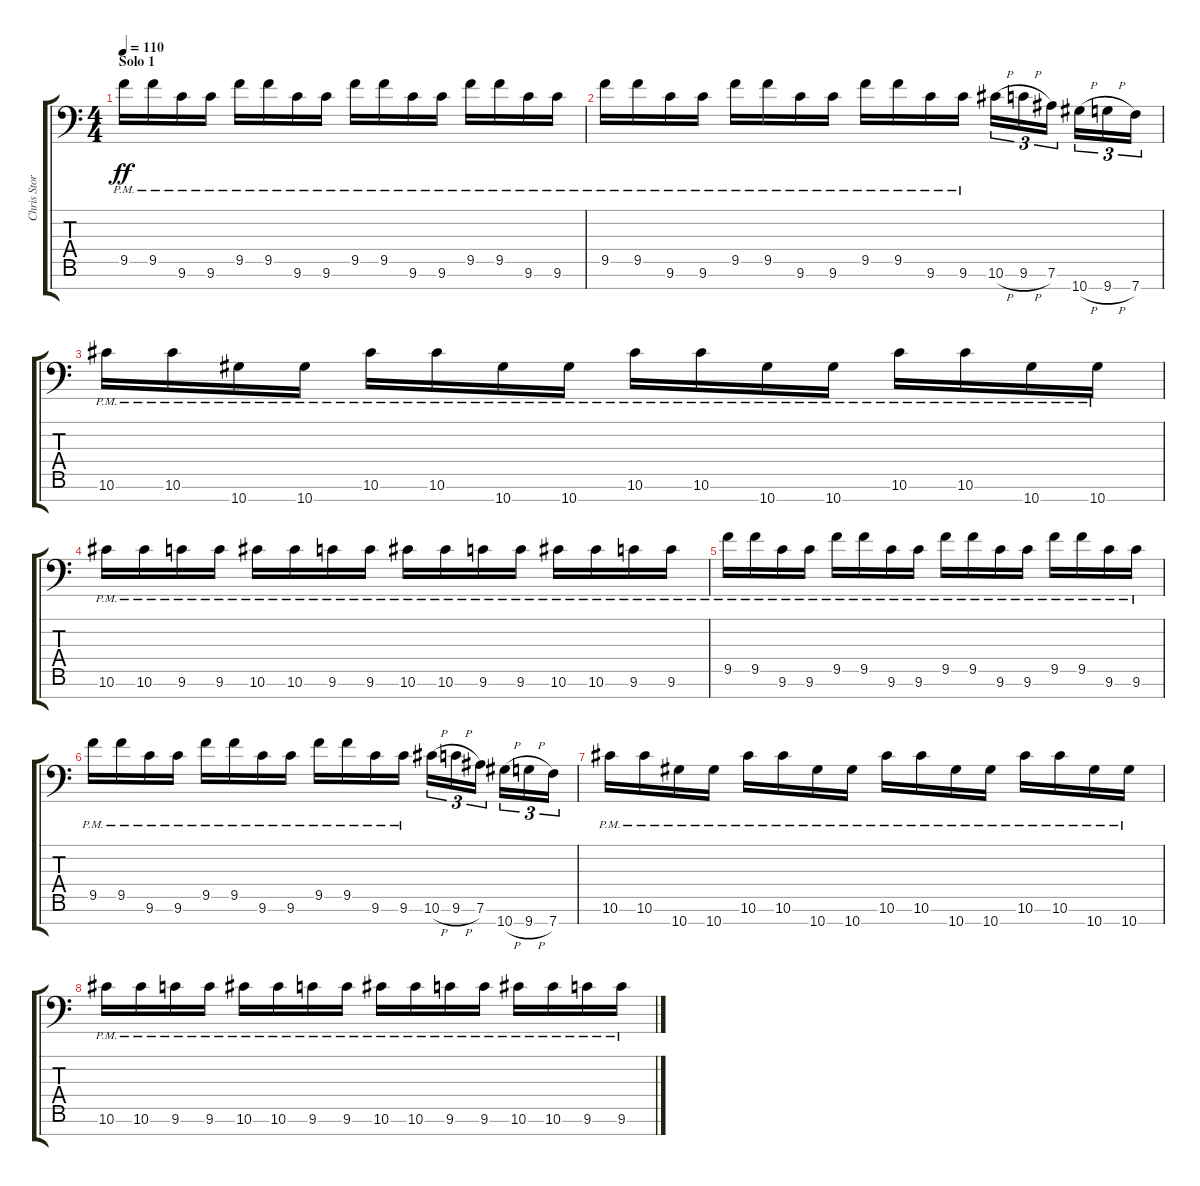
\track ("Chris Storey (Sweeps)" "Chris Stor") {instrument distortionguitar}
\staff {score tabs}
\tuning (Eb4 Bb3 Gb3 Db3 Ab2 Eb2 Bb1) {hide}
\ts (4 4)
\section ("" "Solo 1")
\tempo 110
\clef f4
\ks c
9.5{pm}.16{dy ff balance 3} 9.5{pm}.16 9.6{pm}.16 9.6{pm}.16 9.5{pm}.16 9.5{pm}.16 9.6{pm}.16 9.6{pm}.16 9.5{pm}.16 9.5{pm}.16 9.6{pm}.16 9.6{pm}.16 9.5{pm}.16 9.5{pm}.16 9.6{pm}.16 9.6{pm}.16 |
9.5{pm}.16 9.5{pm}.16 9.6{pm}.16 9.6{pm}.16 9.5{pm}.16 9.5{pm}.16 9.6{pm}.16 9.6{pm}.16 9.5{pm}.16 9.5{pm}.16 9.6{pm}.16 9.6{pm}.16 10.6{h}.16{tu (3 2)} 9.6{h}.16{tu (3 2)} 7.6.16{tu (3 2) beam splitsecondary} 10.7{h}.16{tu (3 2)} 9.7{h}.16{tu (3 2)} 7.7.16{tu (3 2)} |
10.6{pm}.16 10.6{pm}.16 10.7{pm}.16 10.7{pm}.16 10.6{pm}.16 10.6{pm}.16 10.7{pm}.16 10.7{pm}.16 10.6{pm}.16 10.6{pm}.16 10.7{pm}.16 10.7{pm}.16 10.6{pm}.16 10.6{pm}.16 10.7{pm}.16 10.7{pm}.16 |
10.6{pm}.16 10.6{pm}.16 9.6{pm}.16 9.6{pm}.16 10.6{pm}.16 10.6{pm}.16 9.6{pm}.16 9.6{pm}.16 10.6{pm}.16 10.6{pm}.16 9.6{pm}.16 9.6{pm}.16 10.6{pm}.16 10.6{pm}.16 9.6{pm}.16 9.6{pm}.16 |
9.5{pm}.16 9.5{pm}.16 9.6{pm}.16 9.6{pm}.16 9.5{pm}.16 9.5{pm}.16 9.6{pm}.16 9.6{pm}.16 9.5{pm}.16 9.5{pm}.16 9.6{pm}.16 9.6{pm}.16 9.5{pm}.16 9.5{pm}.16 9.6{pm}.16 9.6{pm}.16 |
9.5{pm}.16 9.5{pm}.16 9.6{pm}.16 9.6{pm}.16 9.5{pm}.16 9.5{pm}.16 9.6{pm}.16 9.6{pm}.16 9.5{pm}.16 9.5{pm}.16 9.6{pm}.16 9.6{pm}.16 10.6{h}.16{tu (3 2)} 9.6{h}.16{tu (3 2)} 7.6.16{tu (3 2) beam splitsecondary} 10.7{h}.16{tu (3 2)} 9.7{h}.16{tu (3 2)} 7.7.16{tu (3 2)} |
10.6{pm}.16 10.6{pm}.16 10.7{pm}.16 10.7{pm}.16 10.6{pm}.16 10.6{pm}.16 10.7{pm}.16 10.7{pm}.16 10.6{pm}.16 10.6{pm}.16 10.7{pm}.16 10.7{pm}.16 10.6{pm}.16 10.6{pm}.16 10.7{pm}.16 10.7{pm}.16 |
10.6{pm}.16 10.6{pm}.16 9.6{pm}.16 9.6{pm}.16 10.6{pm}.16 10.6{pm}.16 9.6{pm}.16 9.6{pm}.16 10.6{pm}.16 10.6{pm}.16 9.6{pm}.16 9.6{pm}.16 10.6{pm}.16 10.6{pm}.16 9.6{pm}.16 9.6{pm}.16
